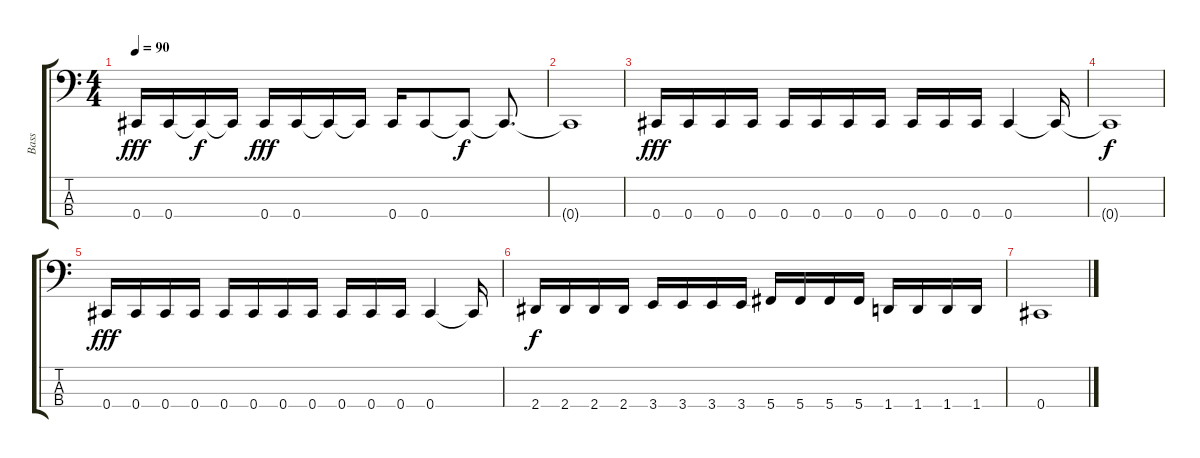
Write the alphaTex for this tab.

\track ("Bass" "Bass") {instrument electricbasspick}
\staff {score tabs}
\tuning (Gb2 Db2 Ab1 Db1) {hide}
\ts (4 4)
\tempo 90
\clef f4
\ks c
0.4.16{dy fff} 0.4.16 0.4{t}.16{dy f} 0.4{t}.16 0.4.16{dy fff} 0.4.16 0.4{t}.16 0.4{t}.16 0.4.16 0.4.8 0.4{t}.8{dy f} 0.4{t}.8{d} |
0.4{t}.1 |
0.4.16{dy fff} 0.4.16 0.4.16 0.4.16 0.4.16 0.4.16 0.4.16 0.4.16 0.4.16 0.4.16 0.4.16 0.4.4 0.4{t}.16 |
0.4{t}.1{dy f} |
0.4.16{dy fff} 0.4.16 0.4.16 0.4.16 0.4.16 0.4.16 0.4.16 0.4.16 0.4.16 0.4.16 0.4.16 0.4.4 0.4{t}.16 |
2.4.16{dy f} 2.4.16 2.4.16 2.4.16 3.4.16 3.4.16 3.4.16 3.4.16 5.4.16 5.4.16 5.4.16 5.4.16 1.4.16 1.4.16 1.4.16 1.4.16 |
0.4.1
